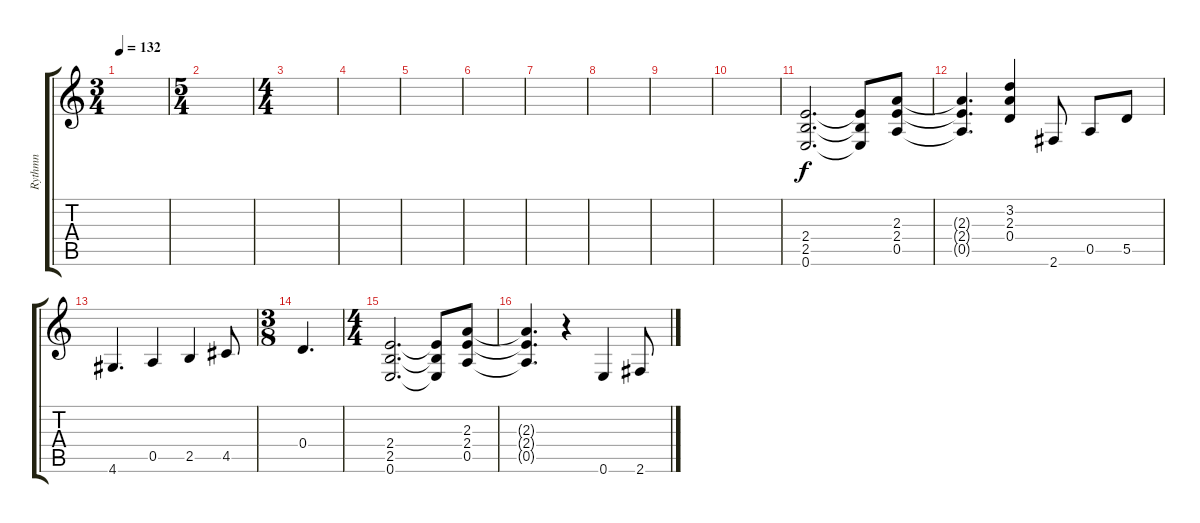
\track ("Rythmn" "Rythmn") {instrument distortionguitar}
\staff {score tabs}
\tuning (E4 B3 G3 D3 A2 E2) {hide}
\ts (3 4)
\tempo 132
\clef g2
\ks c
|
\ts (5 4)
|
\ts (4 4)
|
|
|
|
|
|
|
|
(2.4 2.5 0.6).2{d volume 11 instrument distortionguitar} (2.4{t} 2.5{t} 0.6{t}).8 (2.3 2.4 0.5).8 |
(2.3{t} 2.4{t} 0.5{t}).4{d} (3.2 2.3 0.4).4 2.6.8 0.5.8 5.5.8 |
4.6.4{d} 0.5.4 2.5.4 4.5.8 |
\ts (3 8)
0.4.4{d} |
\ts (4 4)
(2.4 2.5 0.6).2{d} (2.4{t} 2.5{t} 0.6{t}).8 (2.3 2.4 0.5).8 |
(2.3{t} 2.4{t} 0.5{t}).4{d} r.4 0.6.4 2.6.8
